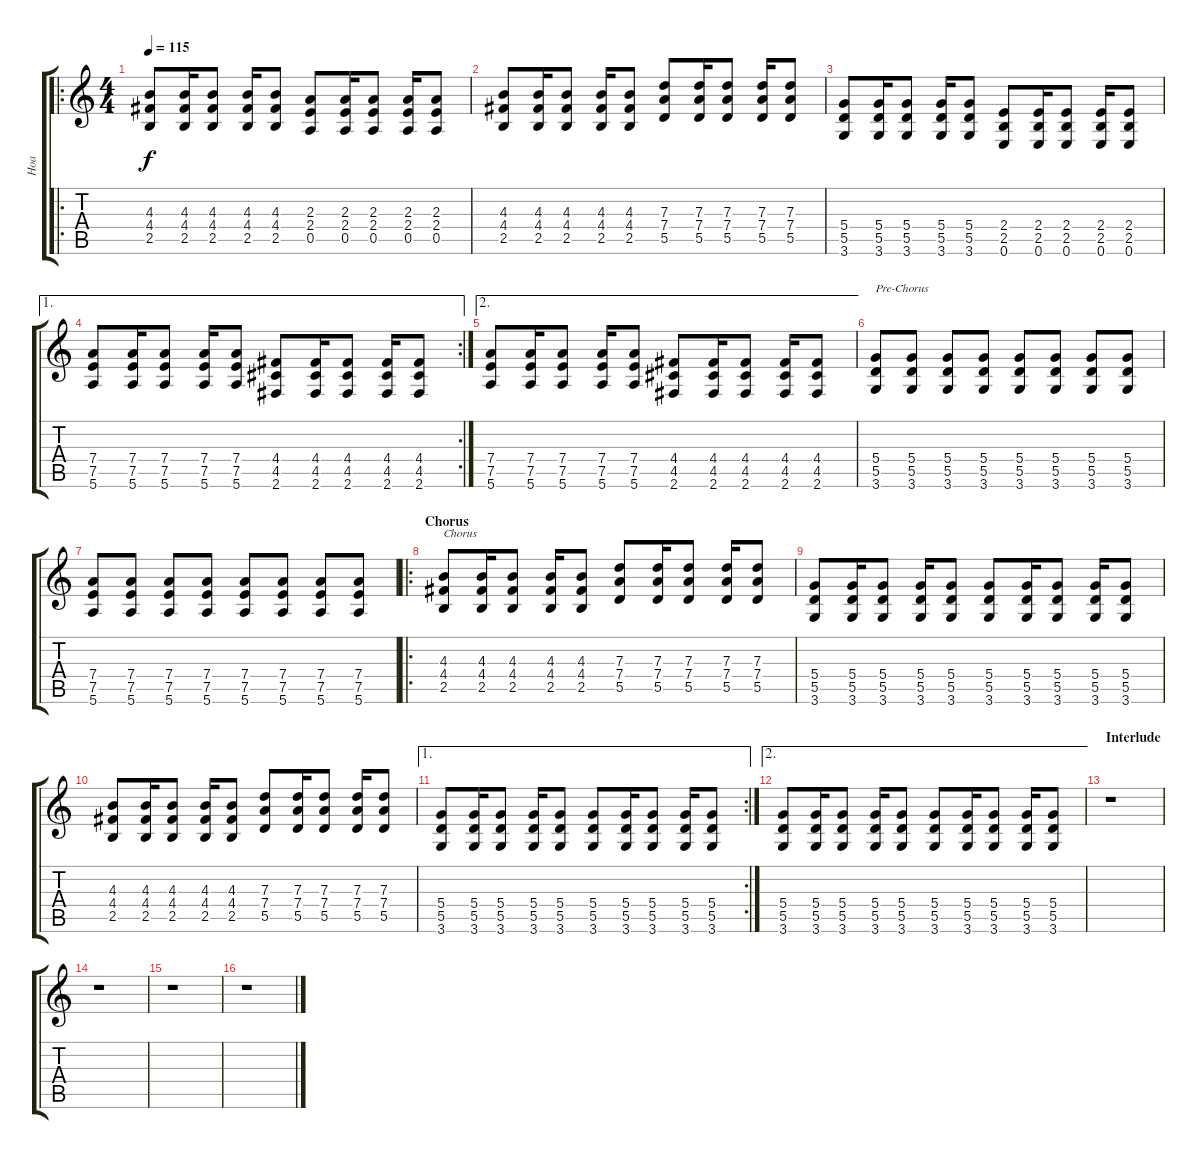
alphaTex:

\track ("Hoa" "Hoa") {instrument overdrivenguitar}
\staff {score tabs}
\tuning (E4 B3 G3 D3 A2 E2) {hide}
\ro
\ts (4 4)
\tempo 115
\clef g2
\ks c
(4.3 4.4 2.5).8{dy f} (4.3 4.4 2.5).16 (4.3 4.4 2.5).8 (4.3 4.4 2.5).16 (4.3 4.4 2.5).8 (2.3 2.4 0.5).8 (2.3 2.4 0.5).16 (2.3 2.4 0.5).8 (2.3 2.4 0.5).16 (2.3 2.4 0.5).8 |
(4.3 4.4 2.5).8 (4.3 4.4 2.5).16 (4.3 4.4 2.5).8 (4.3 4.4 2.5).16 (4.3 4.4 2.5).8 (7.3 7.4 5.5).8 (7.3 7.4 5.5).16 (7.3 7.4 5.5).8 (7.3 7.4 5.5).16 (7.3 7.4 5.5).8 |
(5.4 5.5 3.6).8 (5.4 5.5 3.6).16 (5.4 5.5 3.6).8 (5.4 5.5 3.6).16 (5.4 5.5 3.6).8 (2.4 2.5 0.6).8 (2.4 2.5 0.6).16 (2.4 2.5 0.6).8 (2.4 2.5 0.6).16 (2.4 2.5 0.6).8 |
\ae 1
\rc 2
(7.4 7.5 5.6).8 (7.4 7.5 5.6).16 (7.4 7.5 5.6).8 (7.4 7.5 5.6).16 (7.4 7.5 5.6).8 (4.4 4.5 2.6).8 (4.4 4.5 2.6).16 (4.4 4.5 2.6).8 (4.4 4.5 2.6).16 (4.4 4.5 2.6).8 |
\ae 2
(7.4 7.5 5.6).8 (7.4 7.5 5.6).16 (7.4 7.5 5.6).8 (7.4 7.5 5.6).16 (7.4 7.5 5.6).8 (4.4 4.5 2.6).8 (4.4 4.5 2.6).16 (4.4 4.5 2.6).8 (4.4 4.5 2.6).16 (4.4 4.5 2.6).8 |
(5.4 5.5 3.6).8{txt "Pre-Chorus"} (5.4 5.5 3.6).8 (5.4 5.5 3.6).8 (5.4 5.5 3.6).8 (5.4 5.5 3.6).8 (5.4 5.5 3.6).8 (5.4 5.5 3.6).8 (5.4 5.5 3.6).8 |
(7.4 7.5 5.6).8 (7.4 7.5 5.6).8 (7.4 7.5 5.6).8 (7.4 7.5 5.6).8 (7.4 7.5 5.6).8 (7.4 7.5 5.6).8 (7.4 7.5 5.6).8 (7.4 7.5 5.6).8 |
\ro
\section ("" "Chorus")
(4.3 4.4 2.5).8{txt "Chorus"} (4.3 4.4 2.5).16 (4.3 4.4 2.5).8 (4.3 4.4 2.5).16 (4.3 4.4 2.5).8 (7.3 7.4 5.5).8 (7.3 7.4 5.5).16 (7.3 7.4 5.5).8 (7.3 7.4 5.5).16 (7.3 7.4 5.5).8 |
(5.4 5.5 3.6).8 (5.4 5.5 3.6).16 (5.4 5.5 3.6).8 (5.4 5.5 3.6).16 (5.4 5.5 3.6).8 (5.4 5.5 3.6).8 (5.4 5.5 3.6).16 (5.4 5.5 3.6).8 (5.4 5.5 3.6).16 (5.4 5.5 3.6).8 |
(4.3 4.4 2.5).8 (4.3 4.4 2.5).16 (4.3 4.4 2.5).8 (4.3 4.4 2.5).16 (4.3 4.4 2.5).8 (7.3 7.4 5.5).8 (7.3 7.4 5.5).16 (7.3 7.4 5.5).8 (7.3 7.4 5.5).16 (7.3 7.4 5.5).8 |
\ae 1
\rc 2
(5.4 5.5 3.6).8 (5.4 5.5 3.6).16 (5.4 5.5 3.6).8 (5.4 5.5 3.6).16 (5.4 5.5 3.6).8 (5.4 5.5 3.6).8 (5.4 5.5 3.6).16 (5.4 5.5 3.6).8 (5.4 5.5 3.6).16 (5.4 5.5 3.6).8 |
\ae 2
(5.4 5.5 3.6).8 (5.4 5.5 3.6).16 (5.4 5.5 3.6).8 (5.4 5.5 3.6).16 (5.4 5.5 3.6).8 (5.4 5.5 3.6).8 (5.4 5.5 3.6).16 (5.4 5.5 3.6).8 (5.4 5.5 3.6).16 (5.4 5.5 3.6).8 |
\section ("" "Interlude")
r.1 |
r.1 |
r.1 |
r.1
